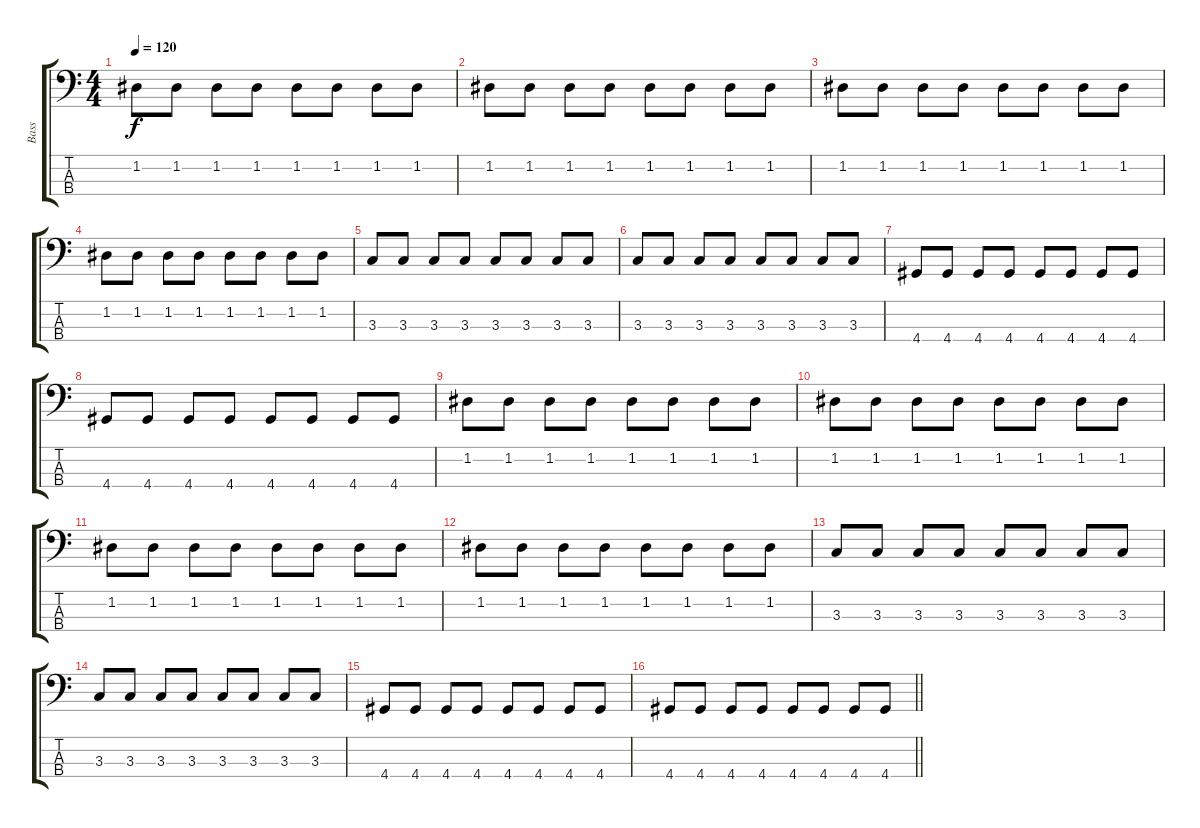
\track ("Bass" "Bass") {instrument electricbasspick}
\staff {score tabs}
\tuning (G2 D2 A1 E1) {hide}
\ts (4 4)
\tempo 120
\clef f4
\ks c
1.2.8{dy f} 1.2.8 1.2.8 1.2.8 1.2.8 1.2.8 1.2.8 1.2.8 |
1.2.8 1.2.8 1.2.8 1.2.8 1.2.8 1.2.8 1.2.8 1.2.8 |
1.2.8 1.2.8 1.2.8 1.2.8 1.2.8 1.2.8 1.2.8 1.2.8 |
1.2.8 1.2.8 1.2.8 1.2.8 1.2.8 1.2.8 1.2.8 1.2.8 |
3.3.8 3.3.8 3.3.8 3.3.8 3.3.8 3.3.8 3.3.8 3.3.8 |
3.3.8 3.3.8 3.3.8 3.3.8 3.3.8 3.3.8 3.3.8 3.3.8 |
4.4.8 4.4.8 4.4.8 4.4.8 4.4.8 4.4.8 4.4.8 4.4.8 |
4.4.8 4.4.8 4.4.8 4.4.8 4.4.8 4.4.8 4.4.8 4.4.8 |
1.2.8 1.2.8 1.2.8 1.2.8 1.2.8 1.2.8 1.2.8 1.2.8 |
1.2.8 1.2.8 1.2.8 1.2.8 1.2.8 1.2.8 1.2.8 1.2.8 |
1.2.8 1.2.8 1.2.8 1.2.8 1.2.8 1.2.8 1.2.8 1.2.8 |
1.2.8 1.2.8 1.2.8 1.2.8 1.2.8 1.2.8 1.2.8 1.2.8 |
3.3.8 3.3.8 3.3.8 3.3.8 3.3.8 3.3.8 3.3.8 3.3.8 |
3.3.8 3.3.8 3.3.8 3.3.8 3.3.8 3.3.8 3.3.8 3.3.8 |
4.4.8 4.4.8 4.4.8 4.4.8 4.4.8 4.4.8 4.4.8 4.4.8 |
\barLineRight lightlight
4.4.8 4.4.8 4.4.8 4.4.8 4.4.8 4.4.8 4.4.8 4.4.8
